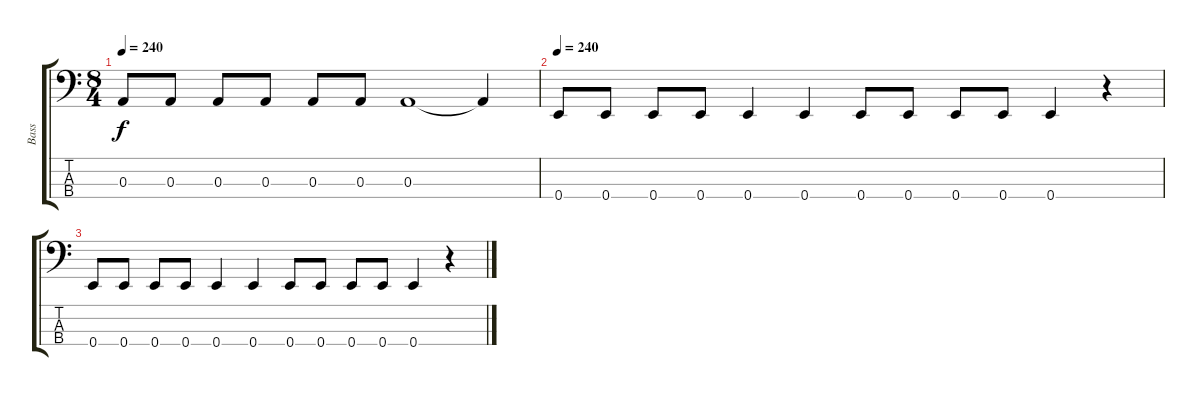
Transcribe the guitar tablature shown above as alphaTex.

\track ("Bass" "Bass") {instrument electricbassfinger}
\staff {score tabs}
\tuning (G2 D2 A1 E1) {hide}
\ts (8 4)
\tempo 240
\clef f4
\ks c
0.3.8{dy f} 0.3.8 0.3.8 0.3.8 0.3.8 0.3.8 0.3.1 0.3{t}.4 |
\tempo 240
0.4.8 0.4.8 0.4.8 0.4.8 0.4.4 0.4.4 0.4.8 0.4.8 0.4.8 0.4.8 0.4.4 r.4 |
0.4.8 0.4.8 0.4.8 0.4.8 0.4.4 0.4.4 0.4.8 0.4.8 0.4.8 0.4.8 0.4.4 r.4
